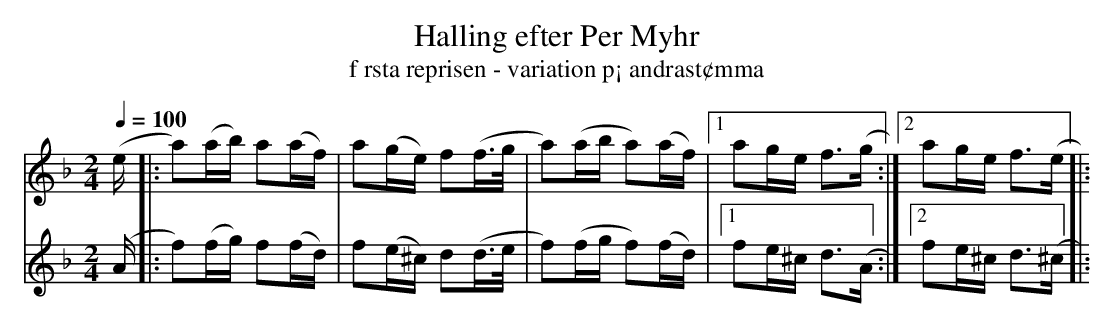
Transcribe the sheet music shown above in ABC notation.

X:1
T:Halling efter Per Myhr
T:f rsta reprisen - variation p¡ andrast¢mma
M:2/4
L:1/16
Q:1/4=100
K:Dm
V:1
(e|:a2)(ab) a2(af)|a2(ge) f2(f>g|a2)(ab a2)(af)|[1a2ge f3(g:|[2a2ge f3(e|:!
V:2
(A|:f2)(fg) f2(fd)|f2(e^c) d2(d>e|f2)(fg f2)(fd)|[1f2e^c d3(A:|[2f2e^c d3(^c|:
